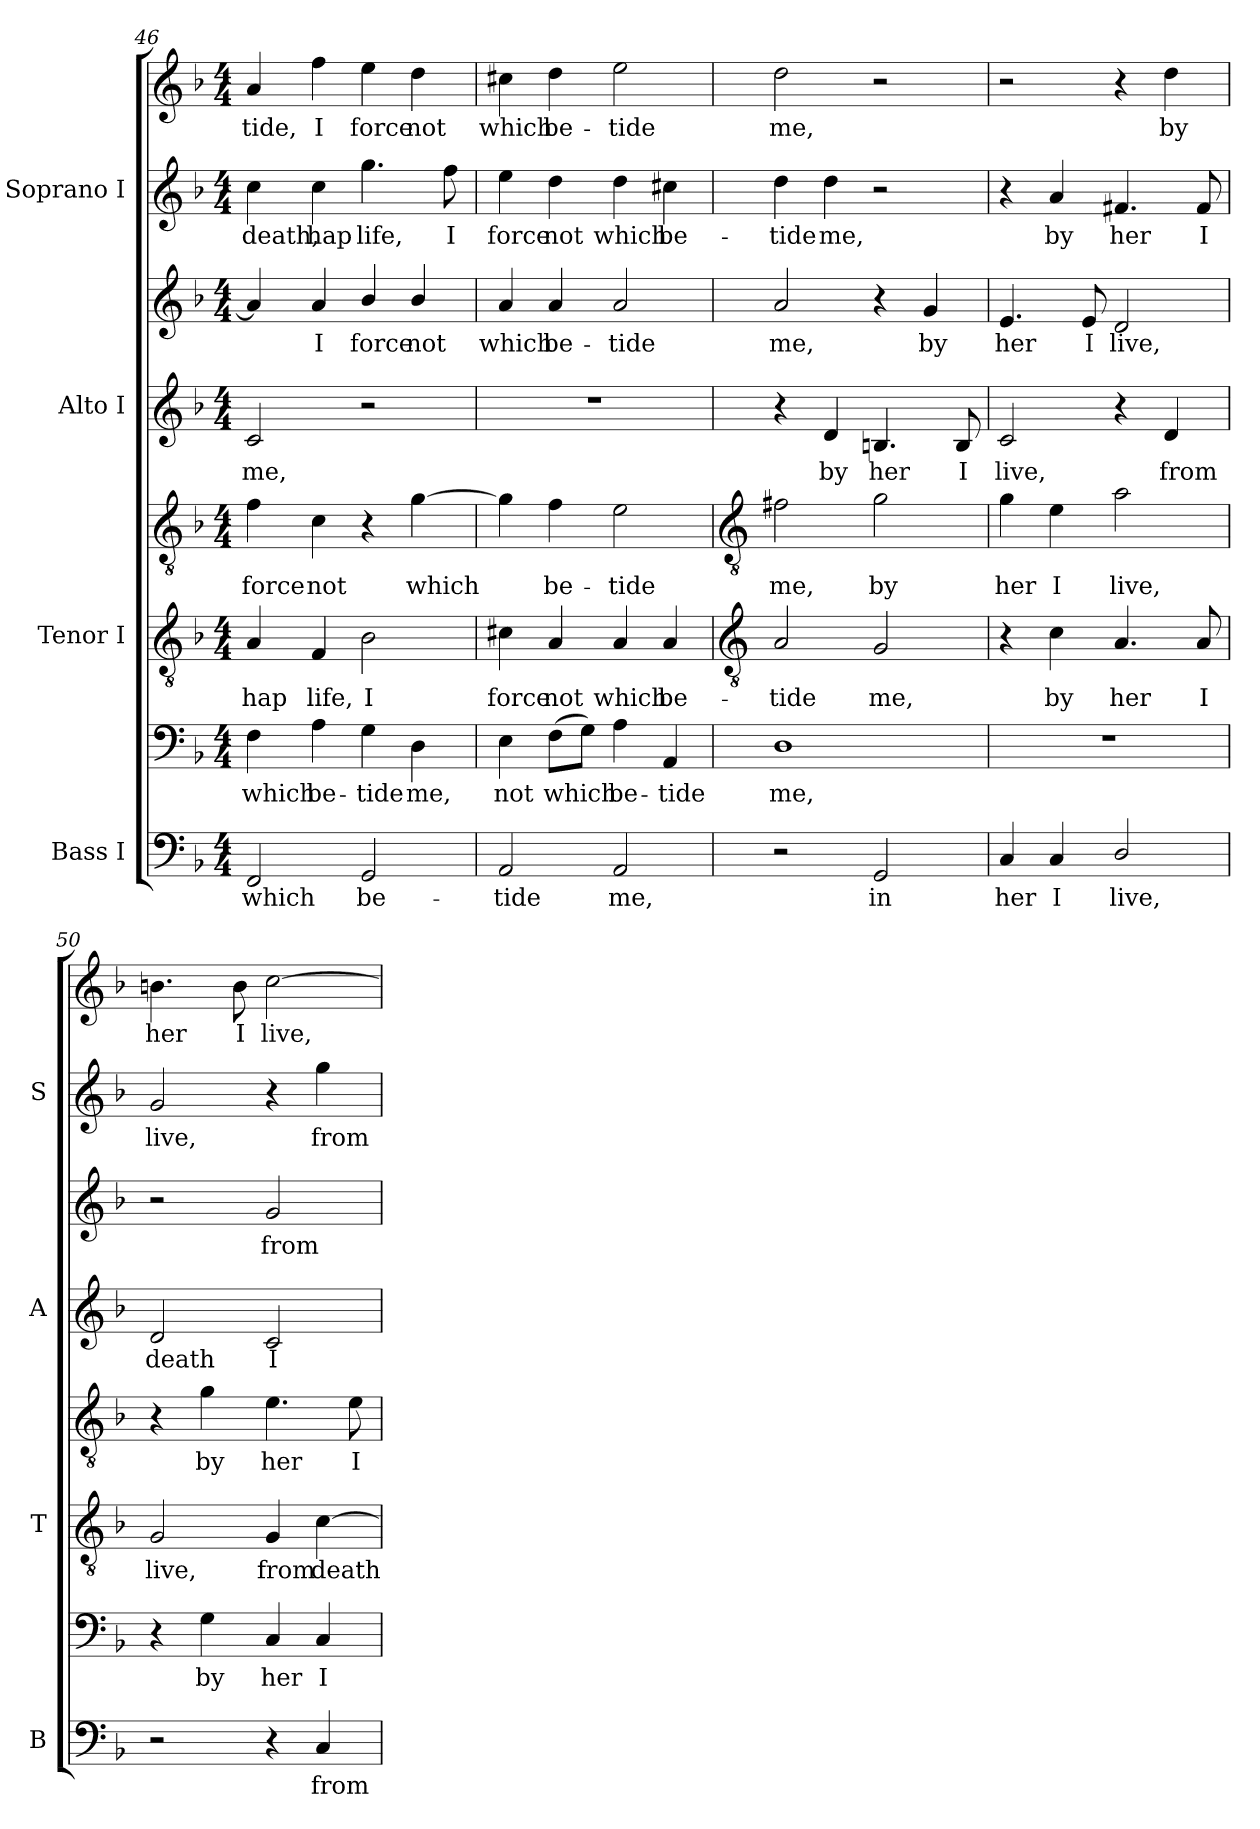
**kern	**text	**kern	**text	**kern	**text	**kern	**text	**kern	**text	**kern	**text	**kern	**text	**kern	**text
*part4	*part4	*part4	*part4	*part3	*part3	*part3	*part3	*part2	*part2	*part2	*part2	*part1	*part1	*part1	*part1
*staff8	*staff8	*staff7	*staff7	*staff6	*staff6	*staff5	*staff5	*staff4	*staff4	*staff3	*staff3	*staff2	*staff2	*staff1	*staff1
*I"Bass I	*	*	*	*I"Tenor I	*	*	*	*I"Alto I	*	*	*	*I"Soprano I	*	*	*
*I'B	*	*	*	*I'T	*	*	*	*I'A	*	*	*	*I'S	*	*	*
*clefF4	*	*clefF4	*	*clefGv2	*	*clefGv2	*	*clefG2	*	*clefG2	*	*clefG2	*	*clefG2	*
*k[b-]	*	*k[b-]	*	*k[b-]	*	*k[b-]	*	*k[b-]	*	*k[b-]	*	*k[b-]	*	*k[b-]	*
*F:	*	*F:	*	*F:	*	*F:	*	*F:	*	*F:	*	*F:	*	*F:	*
*M4/4	*	*M4/4	*	*M4/4	*	*M4/4	*	*M4/4	*	*M4/4	*	*M4/4	*	*M4/4	*
=46	=46	=46	=46	=46	=46	=46	=46	=46	=46	=46	=46	=46	=46	=46	=46
!	!LO:LY:b	!	!LO:LY:b	!	!LO:LY:b	!	!LO:LY:b	!	!LO:LY:b	!	!	!	!LO:LY:b	!	!LO:LY:b
2FF	which	4F	which	4A	hap	4f	force	2c	me,	4a]	.	4cc	death,	4a	tide,
!	!	!	!LO:LY:b	!	!LO:LY:b	!	!LO:LY:b	!	!	!	!LO:LY:b	!	!LO:LY:b	!	!LO:LY:b
.	.	4A	be-	4F	life,	4c	not	.	.	4a	I	4cc	hap	4ff	I
!	!LO:LY:b	!	!LO:LY:b	!	!LO:LY:b	!	!	!	!	!	!LO:LY:b	!	!LO:LY:b	!	!LO:LY:b
2GG	be-	4G	-tide	2B-	I	4r	.	2r	.	4b-/	force	4.gg	life,	4ee	force
!	!	!	!LO:LY:b	!	!	!	!LO:LY:b	!	!	!	!LO:LY:b	!	!	!	!LO:LY:b
.	.	4D	me,	.	.	[4g	which	.	.	4b-/	not	.	.	4dd	not
!	!	!	!	!	!	!	!	!	!	!	!	!	!LO:LY:b	!	!
.	.	.	.	.	.	.	.	.	.	.	.	8ff	I	.	.
=47	=47	=47	=47	=47	=47	=47	=47	=47	=47	=47	=47	=47	=47	=47	=47
!	!LO:LY:b	!	!LO:LY:b	!	!LO:LY:b	!	!	!	!	!	!LO:LY:b	!	!LO:LY:b	!	!LO:LY:b
2AA	tide	4E	-not	4c#X	force	4g]	.	1r	.	4a	which	4ee	force	4cc#X	which
!	!	!	!LO:LY:b	!	!LO:LY:b	!	!LO:LY:b	!	!	!	!LO:LY:b	!	!LO:LY:b	!	!LO:LY:b
.	.	(>8FL	which	4A	not	4f	be-	.	.	4a	be-	4dd	not	4dd	be-
.	.	8GJ)	.	.	.	.	.	.	.	.	.	.	.	.	.
!	!LO:LY:b	!	!LO:LY:b	!	!LO:LY:b	!	!LO:LY:b	!	!	!	!LO:LY:b	!	!LO:LY:b	!	!LO:LY:b
2AA	me,	4A	be-	4A	which	2e	-tide	.	.	2a	-tide	4dd	which	2ee	-tide
!	!	!	!LO:LY:b	!	!LO:LY:b	!	!	!	!	!	!	!	!LO:LY:b	!	!
.	.	4AA	-tide	4A	be-	.	.	.	.	.	.	4cc#X	be-	.	.
!!LO:LB:g=z
=48	=48	=48	=48	=48	=48	=48	=48	=48	=48	=48	=48	=48	=48	=48	=48
*	*	*	*	*clefGv2	*	*clefGv2	*	*	*	*	*	*	*	*	*
!	!	!	!LO:LY:b	!	!LO:LY:b	!	!LO:LY:b	!	!	!	!LO:LY:b	!	!LO:LY:b	!	!LO:LY:b
2r	.	1D	me,	2A	tide	2f#X	-me,	4r	.	2a	me,	4dd	tide	2dd	-me,
!	!	!	!	!	!	!	!	!	!LO:LY:b	!	!	!	!LO:LY:b	!	!
.	.	.	.	.	.	.	.	4d	by	.	.	4dd	me,	.	.
!	!LO:LY:b	!	!	!	!LO:LY:b	!	!LO:LY:b	!	!LO:LY:b	!	!	!	!	!	!
2GG	in	.	.	2G	me,	2g	by	4.Bn	her	4r	.	2r	.	2r	.
!	!	!	!	!	!	!	!	!	!	!	!LO:LY:b	!	!	!	!
.	.	.	.	.	.	.	.	.	.	4g	by	.	.	.	.
!	!	!	!	!	!	!	!	!	!LO:LY:b	!	!	!	!	!	!
.	.	.	.	.	.	.	.	8B	I	.	.	.	.	.	.
=49	=49	=49	=49	=49	=49	=49	=49	=49	=49	=49	=49	=49	=49	=49	=49
!	!LO:LY:b	!	!	!	!	!	!LO:LY:b	!	!LO:LY:b	!	!LO:LY:b	!	!	!	!
4C	her	1r	.	4r	.	4g	her	2c	live,	4.e	her	4r	.	2r	.
!	!LO:LY:b	!	!	!	!LO:LY:b	!	!LO:LY:b	!	!	!	!	!	!LO:LY:b	!	!
4C	I	.	.	4c	by	4e	I	.	.	.	.	4a	by	.	.
!	!	!	!	!	!	!	!	!	!	!	!LO:LY:b	!	!	!	!
.	.	.	.	.	.	.	.	.	.	8e	I	.	.	.	.
!	!LO:LY:b	!	!	!	!LO:LY:b	!	!LO:LY:b	!	!	!	!LO:LY:b	!	!LO:LY:b	!	!
2D/	live,	.	.	4.A	her	2a	live,	4r	.	2d	live,	4.f#X	her	4r	.
!	!	!	!	!	!	!	!	!	!LO:LY:b	!	!	!	!	!	!LO:LY:b
.	.	.	.	.	.	.	.	4d	from	.	.	.	.	4dd	by
!	!	!	!	!	!LO:LY:b	!	!	!	!	!	!	!	!LO:LY:b	!	!
.	.	.	.	8A	I	.	.	.	.	.	.	8f#	I	.	.
=50	=50	=50	=50	=50	=50	=50	=50	=50	=50	=50	=50	=50	=50	=50	=50
!	!	!	!	!	!LO:LY:b	!	!	!	!LO:LY:b	!	!	!	!LO:LY:b	!	!LO:LY:b
2r	.	4r	.	2G	live,	4r	.	2d	death	2r	.	2g	live,	4.bn	her
!	!	!	!LO:LY:b	!	!	!	!LO:LY:b	!	!	!	!	!	!	!	!
.	.	4G	by	.	.	4g	by	.	.	.	.	.	.	.	.
!	!	!	!	!	!	!	!	!	!	!	!	!	!	!	!LO:LY:b
.	.	.	.	.	.	.	.	.	.	.	.	.	.	8b	I
!	!	!	!LO:LY:b	!	!LO:LY:b	!	!LO:LY:b	!	!LO:LY:b	!	!LO:LY:b	!	!	!	!LO:LY:b
4r	.	4C	her	4G	from	4.e	her	2c	I	2g	from	4r	.	[2cc	live,
!	!LO:LY:b	!	!LO:LY:b	!	!LO:LY:b	!	!	!	!	!	!	!	!LO:LY:b	!	!
4C	from	4C	I	[4c	death	.	.	.	.	.	.	4gg	from	.	.
!	!	!	!	!	!	!	!LO:LY:b	!	!	!	!	!	!	!	!
.	.	.	.	.	.	8e	I	.	.	.	.	.	.	.	.
=	=	=	=	=	=	=	=	=	=	=	=	=	=	=	=
*-	*-	*-	*-	*-	*-	*-	*-	*-	*-	*-	*-	*-	*-	*-	*-
